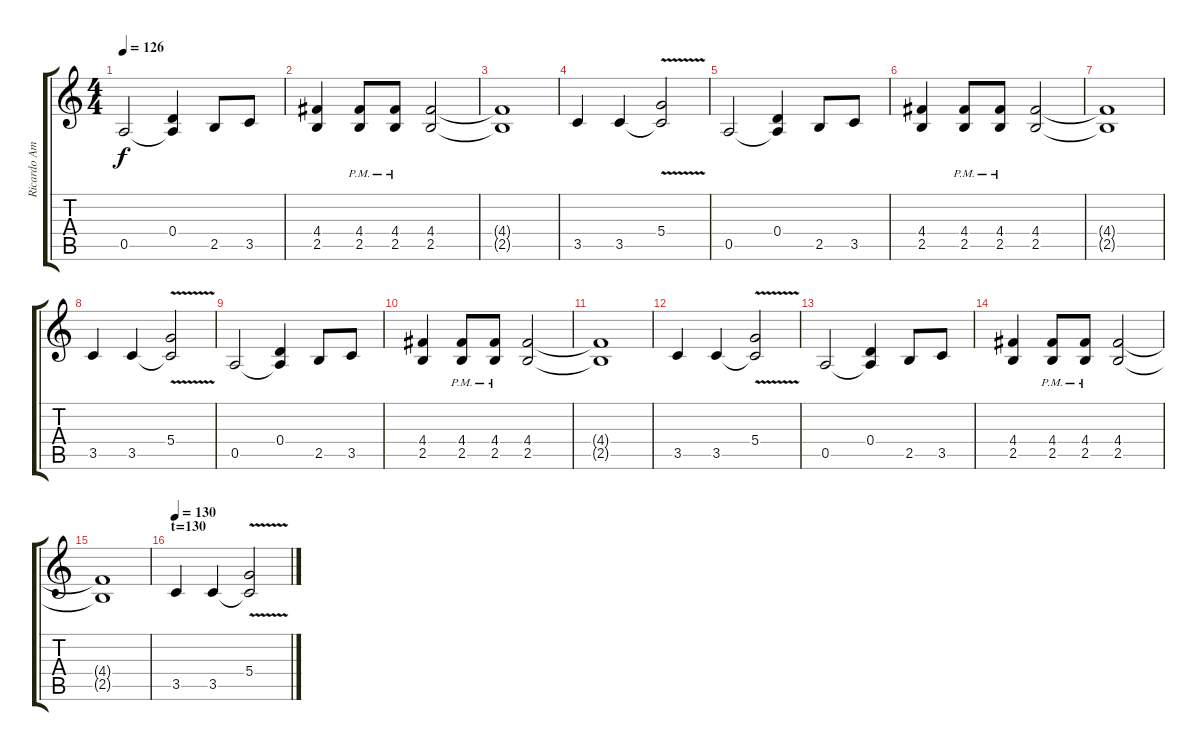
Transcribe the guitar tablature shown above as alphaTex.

\track ("Ricardo Amorim - Guitar" "Ricardo Am") {instrument distortionguitar}
\staff {score tabs}
\tuning (E4 B3 G3 D3 A2 D2) {hide}
\ts (4 4)
\tempo 126
\clef g2
\ks c
0.5.2{dy f} (0.4 0.5{t}).4 2.5.8 3.5.8 |
(4.4 2.5).4 (4.4{pm} 2.5{pm}).8 (4.4{pm} 2.5{pm}).8 (4.4 2.5).2 |
(4.4{t} 2.5{t}).1 |
3.5.4 3.5.4 (5.4{v} 3.5{t}).2 |
0.5.2 (0.4 0.5{t}).4 2.5.8 3.5.8 |
(4.4 2.5).4 (4.4{pm} 2.5{pm}).8 (4.4{pm} 2.5{pm}).8 (4.4 2.5).2 |
(4.4{t} 2.5{t}).1 |
\section ("" "")
3.5.4 3.5.4 (5.4{v} 3.5{t}).2 |
0.5.2 (0.4 0.5{t}).4 2.5.8 3.5.8 |
(4.4 2.5).4 (4.4{pm} 2.5{pm}).8 (4.4{pm} 2.5{pm}).8 (4.4 2.5).2 |
(4.4{t} 2.5{t}).1 |
3.5.4 3.5.4 (5.4{v} 3.5{t}).2 |
0.5.2 (0.4 0.5{t}).4 2.5.8 3.5.8 |
(4.4 2.5).4 (4.4{pm} 2.5{pm}).8 (4.4{pm} 2.5{pm}).8 (4.4 2.5).2 |
(4.4{t} 2.5{t}).1 |
\section ("" "t=130")
\tempo 130
3.5.4{volume 12 balance 3 instrument distortionguitar} 3.5.4 (5.4{v} 3.5{t}).2
